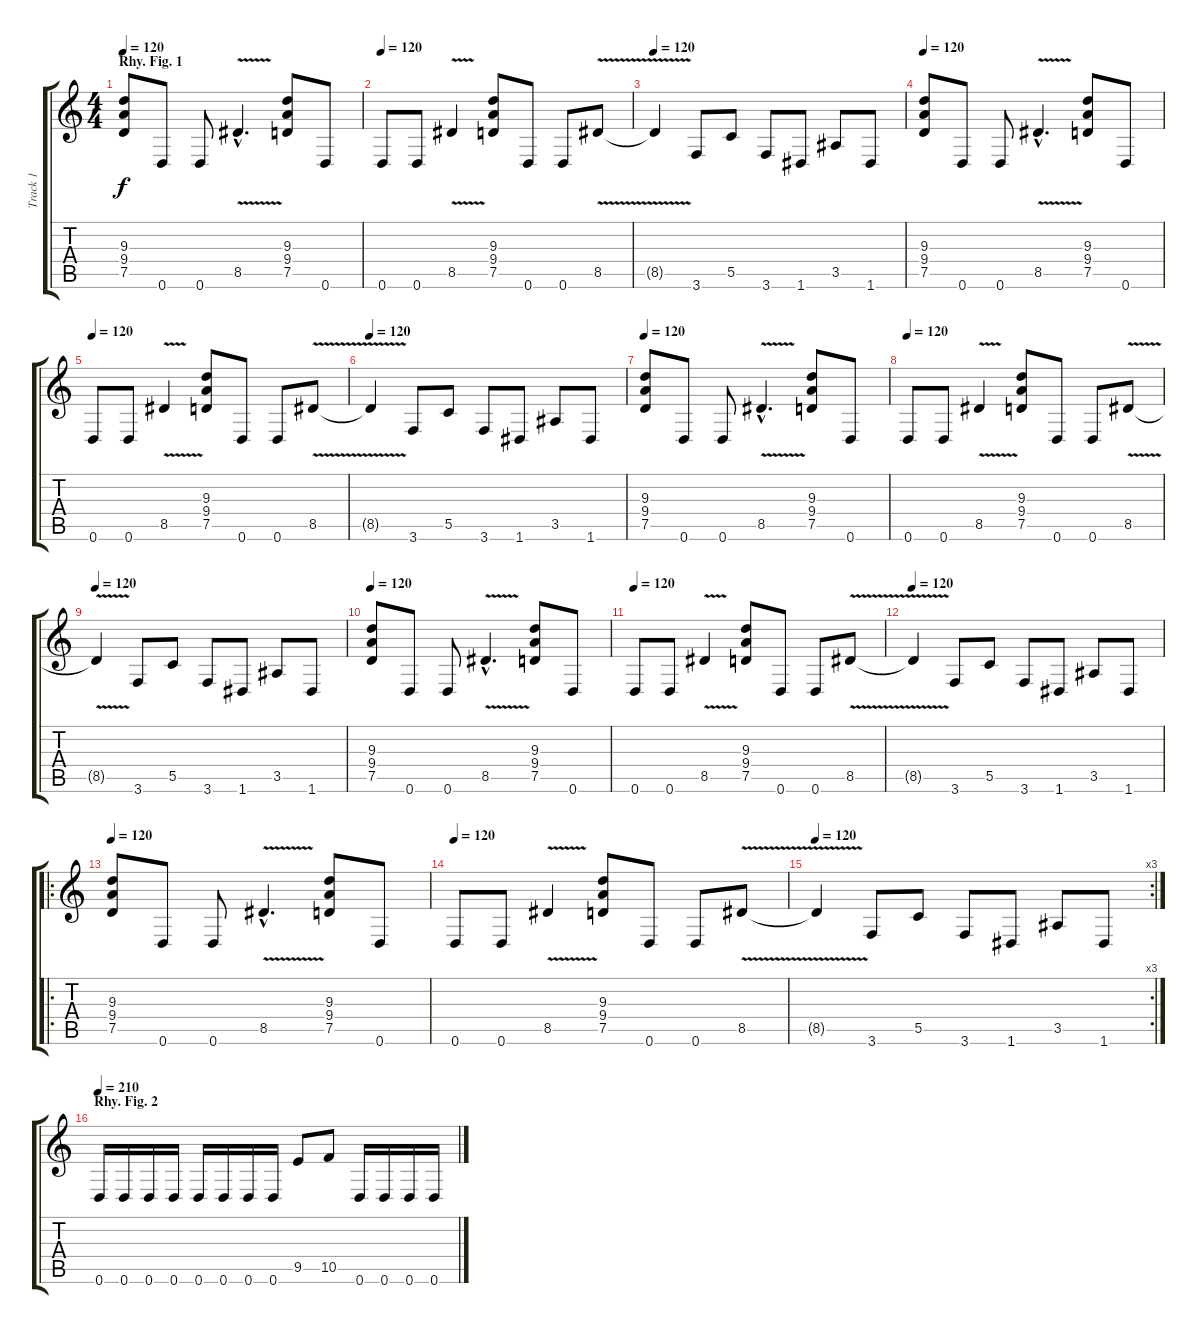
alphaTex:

\track ("Track 1" "Track 1") {instrument distortionguitar}
\staff {score tabs}
\tuning (D4 A3 F3 C3 G2 D2) {hide}
\ts (4 4)
\section ("" "Rhy. Fig. 1")
\tempo 120
\clef g2
\ks c
(9.3 9.4 7.5).8{dy f instrument distortionguitar} 0.6.8 0.6.8 8.5{v hac}.4{d} (9.3 9.4 7.5).8 0.6.8 |
\tempo 120
0.6.8 0.6.8 8.5{v}.4 (9.3 9.4 7.5).8 0.6.8 0.6.8 8.5{v}.8 |
\tempo 120
8.5{v t}.4 3.6.8 5.5.8 3.6.8 1.6.8 3.5.8 1.6.8 |
\tempo 120
(9.3 9.4 7.5).8 0.6.8 0.6.8 8.5{v hac}.4{d} (9.3 9.4 7.5).8 0.6.8 |
\tempo 120
0.6.8 0.6.8 8.5{v}.4 (9.3 9.4 7.5).8 0.6.8 0.6.8 8.5{v}.8 |
\tempo 120
8.5{v t}.4 3.6.8 5.5.8 3.6.8 1.6.8 3.5.8 1.6.8 |
\tempo 120
(9.3 9.4 7.5).8 0.6.8 0.6.8 8.5{v hac}.4{d} (9.3 9.4 7.5).8 0.6.8 |
\tempo 120
0.6.8 0.6.8 8.5{v}.4 (9.3 9.4 7.5).8 0.6.8 0.6.8 8.5{v}.8 |
\tempo 120
8.5{v t}.4 3.6.8 5.5.8 3.6.8 1.6.8 3.5.8 1.6.8 |
\tempo 120
(9.3 9.4 7.5).8 0.6.8 0.6.8 8.5{v hac}.4{d} (9.3 9.4 7.5).8 0.6.8 |
\tempo 120
0.6.8 0.6.8 8.5{v}.4 (9.3 9.4 7.5).8 0.6.8 0.6.8 8.5{v}.8 |
\tempo 120
8.5{v t}.4 3.6.8 5.5.8 3.6.8 1.6.8 3.5.8 1.6.8 |
\ro
\tempo 120
(9.3 9.4 7.5).8 0.6.8 0.6.8 8.5{v hac}.4{d} (9.3 9.4 7.5).8 0.6.8 |
\tempo 120
0.6.8 0.6.8 8.5{v}.4 (9.3 9.4 7.5).8 0.6.8 0.6.8 8.5{v}.8 |
\rc 3
\tempo 120
8.5{v t}.4 3.6.8 5.5.8 3.6.8 1.6.8 3.5.8 1.6.8 |
\section ("" "Rhy. Fig. 2")
\tempo 210
0.6.16 0.6.16 0.6.16 0.6.16 0.6.16 0.6.16 0.6.16 0.6.16 9.5.8 10.5.8 0.6.16 0.6.16 0.6.16 0.6.16
